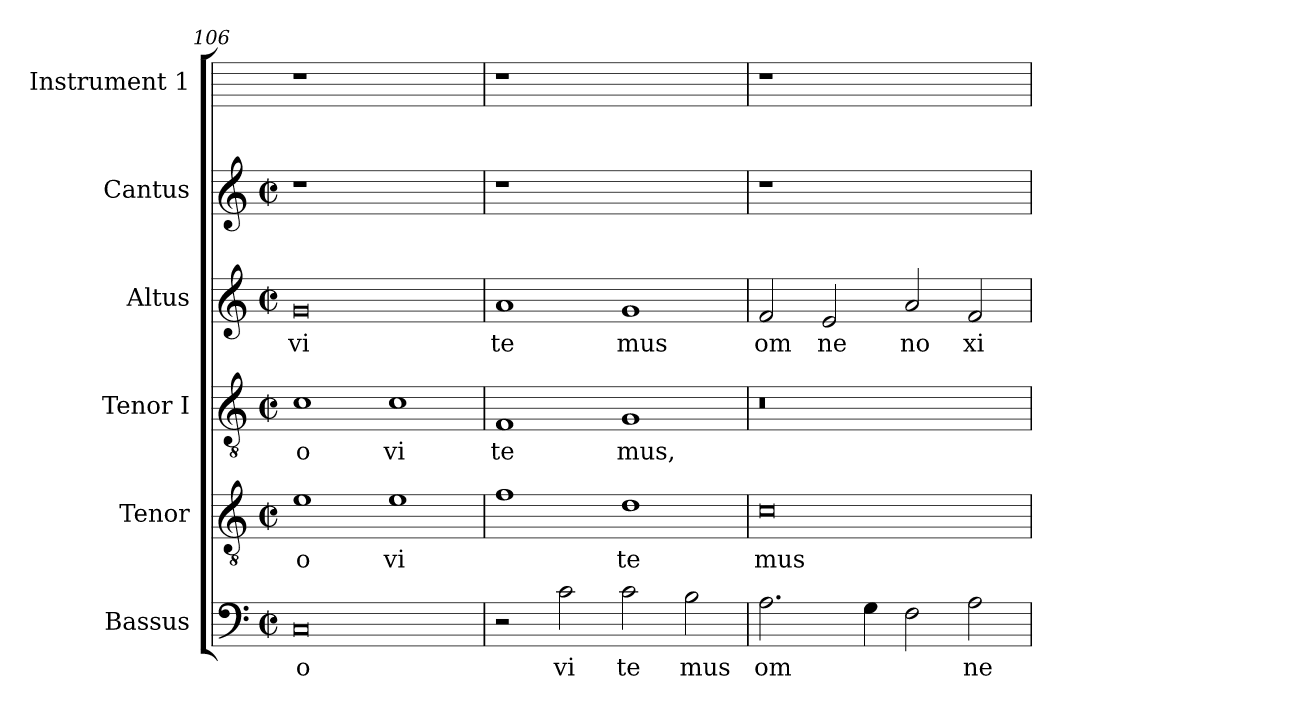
**kern	**text	**kern	**text	**kern	**text	**kern	**text	**kern	**kern
*part6	*part6	*part5	*part5	*part4	*part4	*part3	*part3	*part2	*part1
*staff6	*staff6	*staff5	*staff5	*staff4	*staff4	*staff3	*staff3	*staff2	*staff1
*I"Bassus	*	*I"Tenor	*	*I"Tenor I	*	*I"Altus	*	*I"Cantus	*I"Instrument 1
*I'Bassus	*	*I'Tenor	*	*I'Tenor I	*	*I'Altus	*	*I'Cantus	*
*clefF4	*	*clefGv2	*	*clefGv2	*	*clefG2	*	*clefG2	*
*M2/2	*	*M2/2	*	*M2/2	*	*M2/2	*	*M2/2	*
*met(c|)	*	*met(c|)	*	*met(c|)	*	*met(c|)	*	*met(c|)	*
=106	=106	=106	=106	=106	=106	=106	=106	=106	=106
!	!LO:LY:b:cj	!	!LO:LY:b:cj	!	!LO:LY:b:cj	!	!LO:LY:b:cj	!	!
0C	o	1e	o	1c	o	0g	vi	1r	1r
!	!	!	!LO:LY:b:cj	!	!LO:LY:b:cj	!	!	!	!
.	.	1e	vi	1c	vi	.	.	1ryy	1ryy
=107	=107	=107	=107	=107	=107	=107	=107	=107	=107
!	!	!	!	!	!LO:LY:b:cj	!	!LO:LY:b:cj	!	!
2r	.	1f	.	1F	te	1a	te	1r	1r
!	!LO:LY:b:cj	!	!	!	!	!	!	!	!
2c\	vi	.	.	.	.	.	.	.	.
!	!LO:LY:b:cj	!	!LO:LY:b:cj	!	!LO:LY:b:cj	!	!LO:LY:b:cj	!	!
2c\	te	1d	te	1G	mus,	1g	mus	1ryy	1ryy
!	!LO:LY:b:cj	!	!	!	!	!	!	!	!
2B\	mus	.	.	.	.	.	.	.	.
=108	=108	=108	=108	=108	=108	=108	=108	=108	=108
!	!LO:LY:b	!	!LO:LY:b:cj	!	!	!	!LO:LY:b:cj	!	!
2.A\	om	0c	mus	0r	.	2f/	om	1r	1r
!	!	!	!	!	!	!	!LO:LY:b:cj	!	!
.	.	.	.	.	.	2e/	ne	.	.
4G\	.	.	.	.	.	.	.	.	.
!	!	!	!	!	!	!	!LO:LY:b:cj	!	!
2F\	.	.	.	.	.	2a/	no	1ryy	1ryy
!	!LO:LY:b:cj	!	!	!	!	!	!LO:LY:b:cj	!	!
2A\	ne	.	.	.	.	2f/	xi	.	.
=	=	=	=	=	=	=	=	=	=
*-	*-	*-	*-	*-	*-	*-	*-	*-	*-
